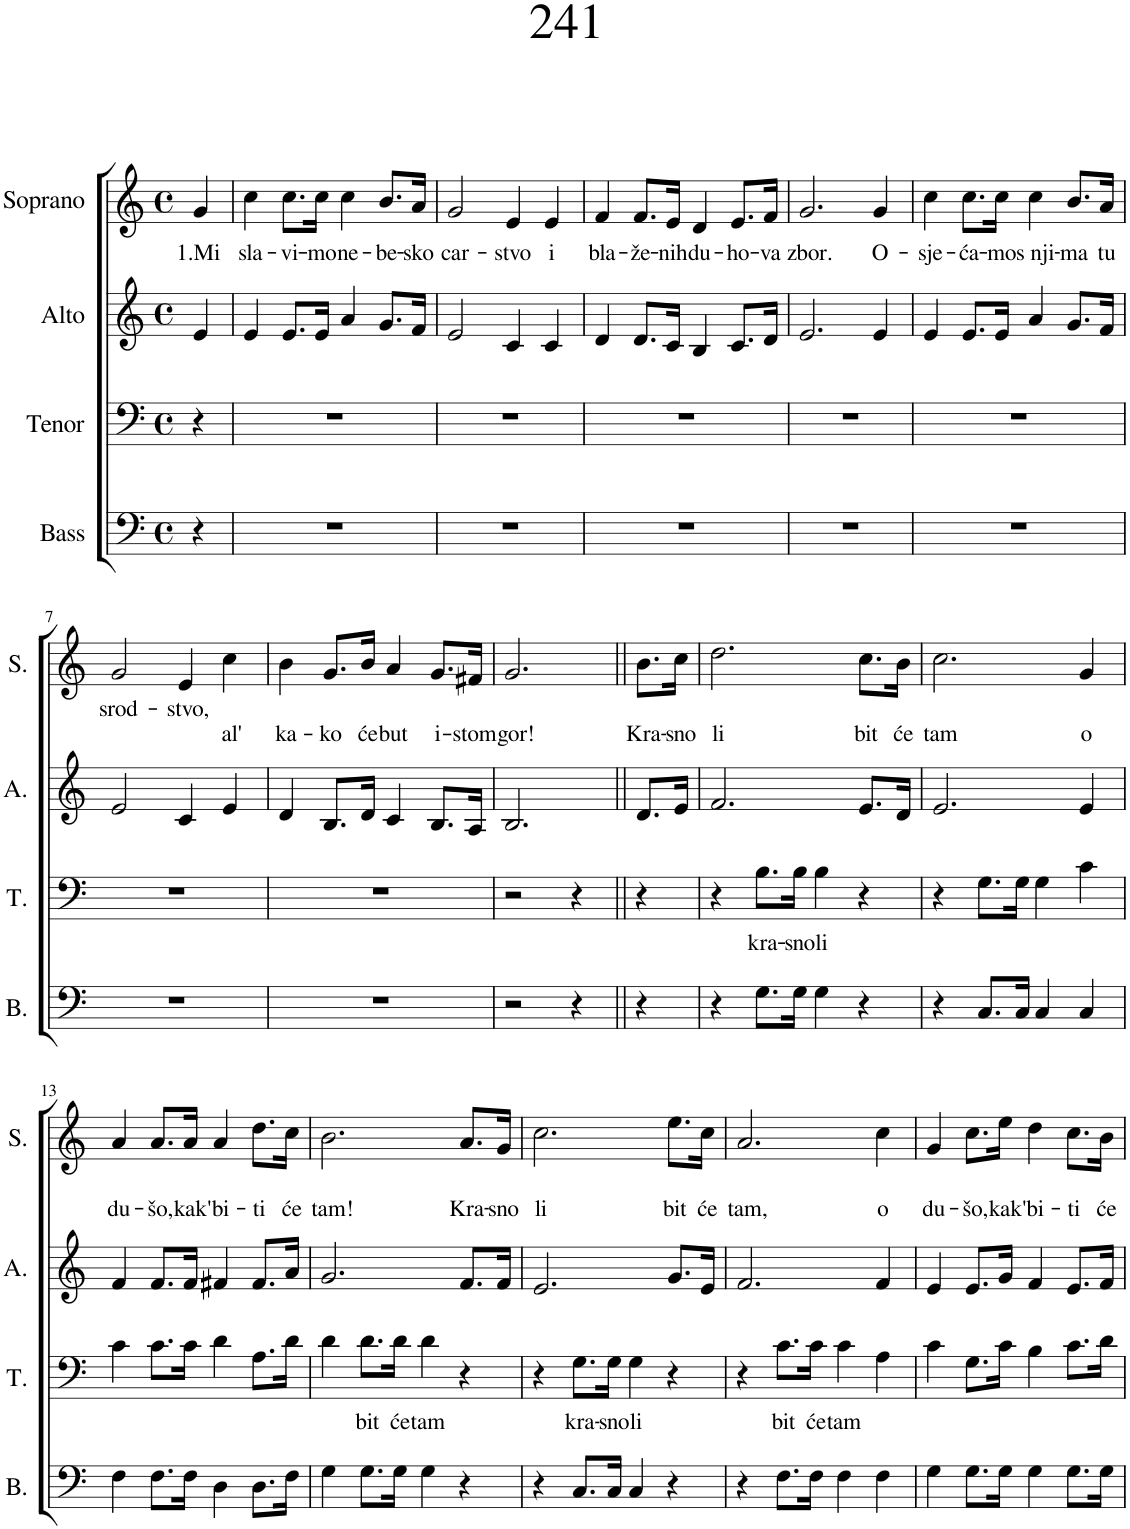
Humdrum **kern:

**kern	**kern	**text	**kern	**kern	**text	**text
*part4	*part3	*part3	*part2	*part1	*part1	*part1
*staff4	*staff3	*staff3	*staff2	*staff1	*staff1	*staff1
*I"Bass	*I"Tenor	*	*I"Alto	*I"Soprano	*	*
*I'B.	*I'T.	*	*I'A.	*I'S.	*	*
*clefF4	*clefF4	*	*clefG2	*clefG2	*	*
*k[]	*k[]	*	*k[]	*k[]	*	*
*M4/4	*M4/4	*	*M4/4	*M4/4	*	*
*met(c)	*met(c)	*	*met(c)	*met(c)	*	*
=1	=1	=1	=1	=1	=1	=1
!	!	!	!	!	!LO:LY:b	!
4r	4r	.	4e/	4g/	1.Mi	.
=2	=2	=2	=2	=2	=2	=2
!	!	!	!	!	!LO:LY:b	!
1r	1r	.	4e/	4cc\	sla-	.
!	!	!	!	!	!LO:LY:b	!
.	.	.	8.e/L	8.cc\L	-vi-	.
!	!	!	!	!	!LO:LY:b	!
.	.	.	16e/Jk	16cc\Jk	-mo	.
!	!	!	!	!	!LO:LY:b	!
.	.	.	4a/	4cc\	ne-	.
!	!	!	!	!	!LO:LY:b	!
.	.	.	8.g/L	8.b/L	-be-	.
!	!	!	!	!	!LO:LY:b	!
.	.	.	16f/Jk	16a/Jk	-sko	.
=3	=3	=3	=3	=3	=3	=3
!	!	!	!	!	!LO:LY:b	!
1r	1r	.	2e/	2g/	car-	.
!	!	!	!	!	!LO:LY:b	!
.	.	.	4c/	4e/	-stvo	.
!	!	!	!	!	!LO:LY:b	!
.	.	.	4c/	4e/	i	.
=4	=4	=4	=4	=4	=4	=4
!	!	!	!	!	!LO:LY:b	!
1r	1r	.	4d/	4f/	bla-	.
!	!	!	!	!	!LO:LY:b	!
.	.	.	8.d/L	8.f/L	-že-	.
!	!	!	!	!	!LO:LY:b	!
.	.	.	16c/Jk	16e/Jk	-nih	.
!	!	!	!	!	!LO:LY:b	!
.	.	.	4B/	4d/	du-	.
!	!	!	!	!	!LO:LY:b	!
.	.	.	8.c/L	8.e/L	-ho-	.
!	!	!	!	!	!LO:LY:b	!
.	.	.	16d/Jk	16f/Jk	-va	.
=5	=5	=5	=5	=5	=5	=5
!	!	!	!	!	!LO:LY:b	!
1r	1r	.	2.e/	2.g/	zbor.	.
!	!	!	!	!	!LO:LY:b	!
.	.	.	4e/	4g/	O-	.
=6	=6	=6	=6	=6	=6	=6
!	!	!	!	!	!LO:LY:b	!
1r	1r	.	4e/	4cc\	-sje-	.
!	!	!	!	!	!LO:LY:b	!
.	.	.	8.e/L	8.cc\L	-ća-	.
!	!	!	!	!	!LO:LY:b	!
.	.	.	16e/Jk	16cc\Jk	-mo	.
!	!	!	!	!	!LO:LY:b	!
.	.	.	4a/	4cc\	s nji-	.
!	!	!	!	!	!LO:LY:b	!
.	.	.	8.g/L	8.b/L	-ma	.
!	!	!	!	!	!LO:LY:b	!
.	.	.	16f/Jk	16a/Jk	tu	.
!!LO:LB:g=z
=7	=7	=7	=7	=7	=7	=7
!	!	!	!	!	!LO:LY:b	!
1r	1r	.	2e/	2g/	srod-	.
!	!	!	!	!	!LO:LY:b	!
.	.	.	4c/	4e/	-stvo,	.
!	!	!	!	!	!	!LO:LY:b
.	.	.	4e/	4cc\	.	al'
=8	=8	=8	=8	=8	=8	=8
!	!	!	!	!	!	!LO:LY:b
1r	1r	.	4d/	4b\	.	ka-
!	!	!	!	!	!	!LO:LY:b
.	.	.	8.B/L	8.g/L	.	-ko
!	!	!	!	!	!	!LO:LY:b
.	.	.	16d/Jk	16b/Jk	.	će
!	!	!	!	!	!	!LO:LY:b
.	.	.	4c/	4a/	.	but
!	!	!	!	!	!	!LO:LY:b
.	.	.	8.B/L	8.g/L	.	i-
!	!	!	!	!	!	!LO:LY:b
.	.	.	16A/Jk	16f#X/Jk	.	-stom
=9	=9	=9	=9	=9	=9	=9
!	!	!	!	!	!	!LO:LY:b
2r	2r	.	2.B/	2.g/	.	gor!
4r	4r	.	.	.	.	.
=10||	=10||	=10||	=10||	=10||	=10||	=10||
!	!	!	!	!	!	!LO:LY:b
4r	4r	.	8.d/L	8.b\L	.	Kra-
!	!	!	!	!	!	!LO:LY:b
.	.	.	16e/Jk	16cc\Jk	.	-sno
=11	=11	=11	=11	=11	=11	=11
!	!	!	!	!	!	!LO:LY:b
4r	4r	.	2.f/	2.dd\	.	li
!	!	!LO:LY:b	!	!	!	!
8.G\L	8.B\L	kra-	.	.	.	.
!	!	!LO:LY:b	!	!	!	!
16G\Jk	16B\Jk	-sno	.	.	.	.
!	!	!LO:LY:b	!	!	!	!
4G\	4B\	li	.	.	.	.
!	!	!	!	!	!	!LO:LY:b
4r	4r	.	8.e/L	8.cc\L	.	bit
!	!	!	!	!	!	!LO:LY:b
.	.	.	16d/Jk	16b\Jk	.	će
=12	=12	=12	=12	=12	=12	=12
!	!	!	!	!	!	!LO:LY:b
4r	4r	.	2.e/	2.cc\	.	tam
8.C/L	8.G\L	.	.	.	.	.
16C/Jk	16G\Jk	.	.	.	.	.
4C/	4G\	.	.	.	.	.
!	!	!	!	!	!	!LO:LY:b
4C/	4c\	.	4e/	4g/	.	o
!!LO:LB:g=z
=13	=13	=13	=13	=13	=13	=13
!	!	!	!	!	!	!LO:LY:b
4F\	4c\	.	4f/	4a/	.	du-
!	!	!	!	!	!	!LO:LY:b
8.F\L	8.c\L	.	8.f/L	8.a/L	.	-šo,
!	!	!	!	!	!	!LO:LY:b
16F\Jk	16c\Jk	.	16f/Jk	16a/Jk	.	kak'
!	!	!	!	!	!	!LO:LY:b
4D\	4d\	.	4f#X/	4a/	.	bi-
!	!	!	!	!	!	!LO:LY:b
8.D\L	8.A\L	.	8.f#/L	8.dd\L	.	-ti
!	!	!	!	!	!	!LO:LY:b
16F\Jk	16d\Jk	.	16a/Jk	16cc\Jk	.	će
=14	=14	=14	=14	=14	=14	=14
!	!	!	!	!	!	!LO:LY:b
4G\	4d\	.	2.g/	2.b\	.	tam!
!	!	!LO:LY:b	!	!	!	!
8.G\L	8.d\L	bit	.	.	.	.
!	!	!LO:LY:b	!	!	!	!
16G\Jk	16d\Jk	će	.	.	.	.
!	!	!LO:LY:b	!	!	!	!
4G\	4d\	tam	.	.	.	.
!	!	!	!	!	!	!LO:LY:b
4r	4r	.	8.f/L	8.a/L	.	Kra-
!	!	!	!	!	!	!LO:LY:b
.	.	.	16f/Jk	16g/Jk	.	-sno
=15	=15	=15	=15	=15	=15	=15
!	!	!	!	!	!	!LO:LY:b
4r	4r	.	2.e/	2.cc\	.	li
!	!	!LO:LY:b	!	!	!	!
8.C/L	8.G\L	kra-	.	.	.	.
!	!	!LO:LY:b	!	!	!	!
16C/Jk	16G\Jk	-sno	.	.	.	.
!	!	!LO:LY:b	!	!	!	!
4C/	4G\	li	.	.	.	.
!	!	!	!	!	!	!LO:LY:b
4r	4r	.	8.g/L	8.ee\L	.	bit
!	!	!	!	!	!	!LO:LY:b
.	.	.	16e/Jk	16cc\Jk	.	će
=16	=16	=16	=16	=16	=16	=16
!	!	!	!	!	!	!LO:LY:b
4r	4r	.	2.f/	2.a/	.	tam,
!	!	!LO:LY:b	!	!	!	!
8.F\L	8.c\L	bit	.	.	.	.
!	!	!LO:LY:b	!	!	!	!
16F\Jk	16c\Jk	će	.	.	.	.
!	!	!LO:LY:b	!	!	!	!
4F\	4c\	tam	.	.	.	.
!	!	!	!	!	!	!LO:LY:b
4F\	4A\	.	4f/	4cc\	.	o
=17	=17	=17	=17	=17	=17	=17
!	!	!	!	!	!	!LO:LY:b
4G\	4c\	.	4e/	4g/	.	du-
!	!	!	!	!	!	!LO:LY:b
8.G\L	8.G\L	.	8.e/L	8.cc\L	.	-šo,
!	!	!	!	!	!	!LO:LY:b
16G\Jk	16c\Jk	.	16g/Jk	16ee\Jk	.	kak'
!	!	!	!	!	!	!LO:LY:b
4G\	4B\	.	4f/	4dd\	.	bi-
!	!	!	!	!	!	!LO:LY:b
8.G\L	8.c\L	.	8.e/L	8.cc\L	.	-ti
!	!	!	!	!	!	!LO:LY:b
16G\Jk	16d\Jk	.	16f/Jk	16b\Jk	.	će
=	=	=	=	=	=	=
*-	*-	*-	*-	*-	*-	*-
